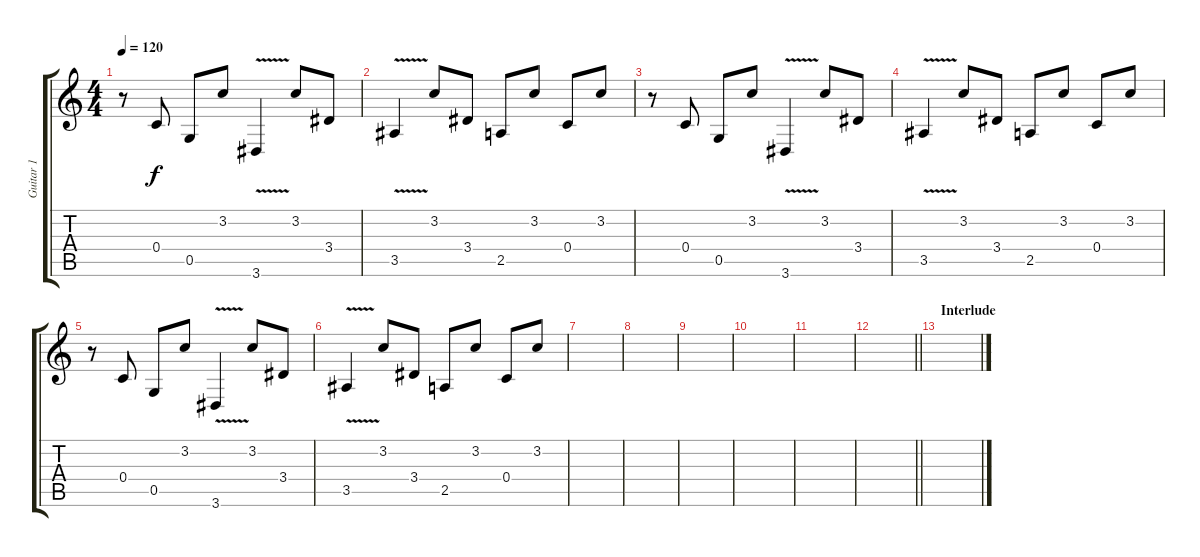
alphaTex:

\track ("Guitar 1" "Guitar 1") {solo instrument distortionguitar}
\staff {score tabs}
\tuning (D4 A3 F3 C3 G2 C2) {hide}
\ts (4 4)
\tempo 120
\clef g2
\ks c
r.8{dy f volume 8} 0.4.8 0.5.8 3.2.8 3.6{v}.4 3.2.8 3.4.8 |
3.5{v}.4 3.2.8 3.4.8 2.5.8 3.2.8 0.4.8 3.2.8 |
r.8 0.4.8 0.5.8 3.2.8 3.6{v}.4 3.2.8 3.4.8 |
3.5{v}.4 3.2.8 3.4.8 2.5.8 3.2.8 0.4.8 3.2.8 |
r.8 0.4.8 0.5.8 3.2.8 3.6{v}.4 3.2.8 3.4.8 |
3.5{v}.4 3.2.8 3.4.8 2.5.8 3.2.8 0.4.8 3.2.8{volume 13} |
|
|
|
|
|
\barLineRight lightlight
|
\section ("" "Interlude")
